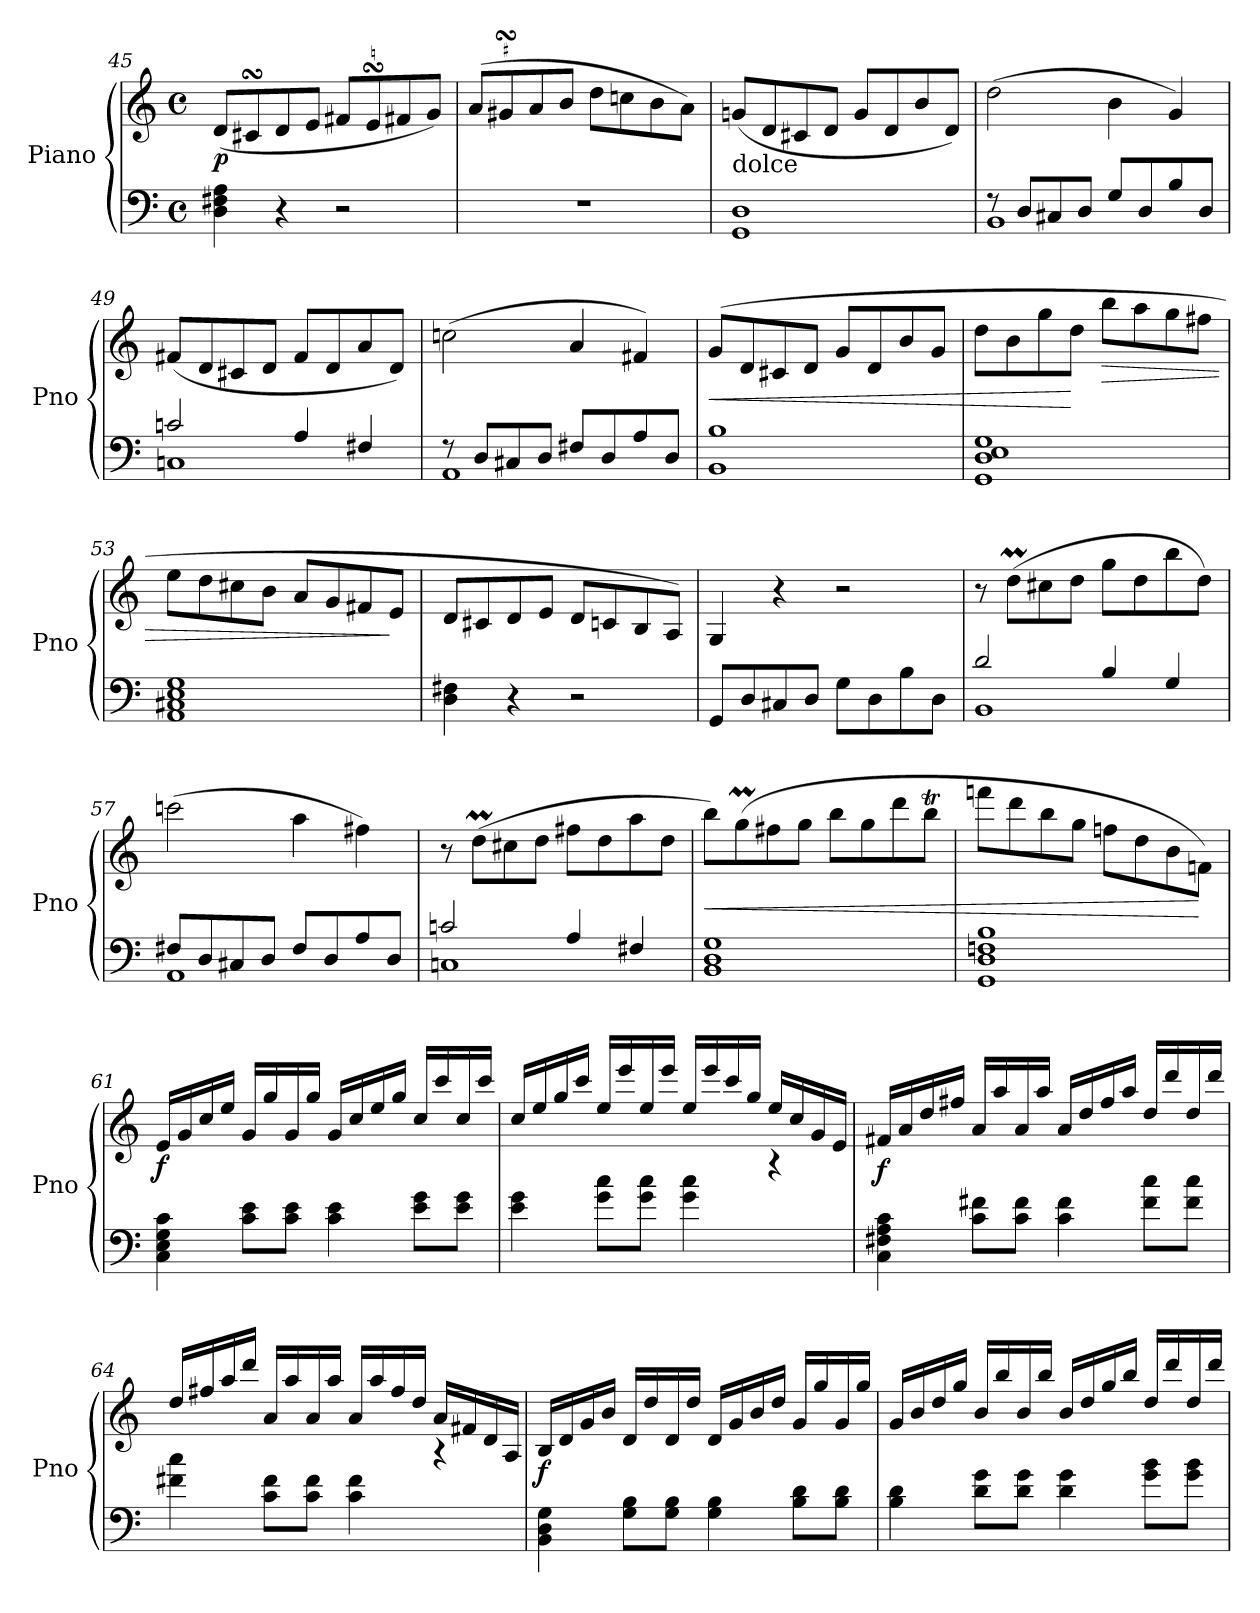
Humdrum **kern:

**kern	**kern	**dynam
*part1	*part1	*part1
*staff2	*staff1	*staff1/2
*I"Piano	*	*
*I'Pno	*	*
*clefF4	*clefG2	*
*k[]	*k[]	*
*M4/4	*M4/4	*
*met(c)	*met(c)	*
=45	=45	=45
*	*^	*
!	!	!	!LO:DY:b
4D\ 4F#X\ 4A\	(>8d/L	2..ryy	p
.	8c#XsSsS/	.	.
4r	8d/	.	.
.	8e/J	.	.
2r	8f#X/L	.	.
.	8esSsS/	.	.
.	8f#/	.	.
.	8g/J)	8gyy	.
=46	=46	=46	=46
1r	(>8a/L	4ryy	.
.	8g#XsSsS/	.	.
.	8a/	8aLyy	.
.	8b/J	8bJyy	.
.	8dd\L	2ryy	.
.	8ccn\	.	.
.	8b\	.	.
.	8a\J)	.	.
*	*v	*v	*
=47	=47	=47
!	!LO:TX:b:t=dolce	!
1GG 1D	(<8gn/L	.
.	8d/	.
.	8c#X/	.
.	8d/J	.
.	8g/L	.
.	8d/	.
.	8b/	.
.	8d/J)	.
=48	=48	=48
*^	*	*
8rF	1BB	(>2dd\	.
8D/L	.	.	.
8C#X/	.	.	.
8D/J	.	.	.
8G/L	.	4b\	.
8D/	.	.	.
8B/	.	4g/)	.
8D/J	.	.	.
=49	=49	=49	=49
2cn/	1Cn	(<8f#X/L	.
.	.	8d/	.
.	.	8c#X/	.
.	.	8d/J	.
4A/	.	8f#/L	.
.	.	8d/	.
4F#X/	.	8a/	.
.	.	8d/J)	.
=50	=50	=50	=50
8rF	1AA	(>2ccn\	.
8D/L	.	.	.
8C#X/	.	.	.
8D/J	.	.	.
8F#X/L	.	4a/	.
8D/	.	.	.
8A/	.	4f#X/)	.
8D/J	.	.	.
*v	*v	*	*
=51	=51	=51
!	!	!LO:HP:b
1BB 1B	(>8g/L	<
.	8d/	.
.	8c#X/	.
.	8d/J	.
.	8g/L	.
.	8d/	.
.	8b/	.
.	8g/J	.
=52	=52	=52
1GG 1D 1E 1G	8dd\L	.
.	8b\	.
.	8gg\	.
.	8dd\J	[
!	!	!LO:HP:b
.	8bb\L	>
.	8aa\	.
.	8gg\	.
.	8ff#X\J	.
=53	=53	=53
1AA 1C#X 1E 1G	8ee\L	.
.	8dd\	.
.	8cc#X\	.
.	8b\J	.
.	8a/L	.
.	8g/	.
.	8f#X/	.
.	8e/J	]
=54	=54	=54
4D\ 4F#X\	8d/L	.
.	8c#X/	.
4r	8d/	.
.	8e/J	.
2r	8d/L	.
.	8cn/	.
.	8B/	.
.	8A/J)	.
=55	=55	=55
8GG/L	4G/	.
8D/	.	.
8C#X/	4r	.
8D/J	.	.
8G\L	2r	.
8D\	.	.
8B\	.	.
8D\J	.	.
=56	=56	=56
*^	*	*
2d/	1BB	8r	.
.	.	(<8ddM\L	.
.	.	8cc#X\	.
.	.	8dd\J	.
4B/	.	8gg\L	.
.	.	8dd\	.
4G/	.	8bb\	.
.	.	8dd\J)	.
=57	=57	=57	=57
8F#X/L	1AA	(>2cccn\	.
8D/	.	.	.
8C#X/	.	.	.
8D/J	.	.	.
8F#/L	.	4aa\	.
8D/	.	.	.
8A/	.	4ff#X\)	.
8D/J	.	.	.
=58	=58	=58	=58
2cn/	1Cn	8r	.
.	.	(<8ddM\L	.
.	.	8cc#X\	.
.	.	8dd\J	.
4A/	.	8ff#X\L	.
.	.	8dd\	.
4F#X/	.	8aa\	.
.	.	8dd\J	.
*v	*v	*	*
=59	=59	=59
!	!	!LO:HP:b
1BB 1D 1G	8bb\L)	<
.	(<8ggM\	.
.	8ff#X\	.
.	8gg\J	.
.	8bb\L	.
.	8gg\	.
.	8ddd\	.
.	8bbt\J	.
=60	=60	=60
1GG 1D 1Fn 1B	8fffn\L	.
.	8ddd\	.
.	8bb\	.
.	8gg\J	.
.	8ffn\L	.
.	8dd\	.
.	8b\	.
.	8fn\J)	[
=61	=61	=61
!	!	!LO:DY:b
4C\ 4E\ 4G\ 4c\	16e/LL	f
.	16g/	.
.	16cc/	.
.	16ee/JJ	.
8c\ 8e\L	16g/LL	.
.	16gg/	.
8c\ 8e\J	16g/	.
.	16gg/JJ	.
4c\ 4e\	16g/LL	.
.	16cc/	.
.	16ee/	.
.	16gg/JJ	.
8e\ 8g\L	16cc/LL	.
.	16ccc/	.
8e\ 8g\J	16cc/	.
.	16ccc/JJ	.
=62	=62	=62
4e\ 4g\	16cc/LL	.
.	16ee/	.
.	16gg/	.
.	16ccc/JJ	.
8g\ 8cc\L	16ee/LL	.
.	16eee/	.
8g\ 8cc\J	16ee/	.
.	16eee/JJ	.
4g\ 4cc\	16ee/LL	.
.	16eee/	.
.	16ccc/	.
.	16gg/JJ	.
4rff	16ee/LL	.
.	16cc/	.
.	16g/	.
.	16e/JJ	.
=63	=63	=63
!	!	!LO:DY:b
4C\ 4F#X\ 4A\ 4c\	16f#X/LL	f
.	16a/	.
.	16dd/	.
.	16ff#X/JJ	.
8c\ 8f#X\L	16a/LL	.
.	16aa/	.
8c\ 8f#\J	16a/	.
.	16aa/JJ	.
4c\ 4f#\	16a/LL	.
.	16dd/	.
.	16ff#/	.
.	16aa/JJ	.
8f#\ 8cc\L	16dd/LL	.
.	16ddd/	.
8f#\ 8cc\J	16dd/	.
.	16ddd/JJ	.
=64	=64	=64
4f#X\ 4cc\	16dd/LL	.
.	16ff#X/	.
.	16aa/	.
.	16ddd/JJ	.
8c\ 8f#\L	16a/LL	.
.	16aa/	.
8c\ 8f#\J	16a/	.
.	16aa/JJ	.
4c\ 4f#\	16a/LL	.
.	16aa/	.
.	16ff#/	.
.	16dd/JJ	.
4rdd	16a/LL	.
.	16f#X/	.
.	16d/	.
.	16A/JJ	.
=65	=65	=65
!	!	!LO:DY:b
4BB\ 4D\ 4G\	16B/LL	f
.	16d/	.
.	16g/	.
.	16b/JJ	.
8G\ 8B\L	16d/LL	.
.	16dd/	.
8G\ 8B\J	16d/	.
.	16dd/JJ	.
4G\ 4B\	16d/LL	.
.	16g/	.
.	16b/	.
.	16dd/JJ	.
8B\ 8d\L	16g/LL	.
.	16gg/	.
8B\ 8d\J	16g/	.
.	16gg/JJ	.
=66	=66	=66
4B\ 4d\	16g/LL	.
.	16b/	.
.	16dd/	.
.	16gg/JJ	.
8d\ 8g\L	16b/LL	.
.	16bb/	.
8d\ 8g\J	16b/	.
.	16bb/JJ	.
4d\ 4g\	16b/LL	.
.	16dd/	.
.	16gg/	.
.	16bb/JJ	.
8g\ 8b\L	16dd/LL	.
.	16ddd/	.
8g\ 8b\J	16dd/	.
.	16ddd/JJ	.
=	=	=
*-	*-	*-
